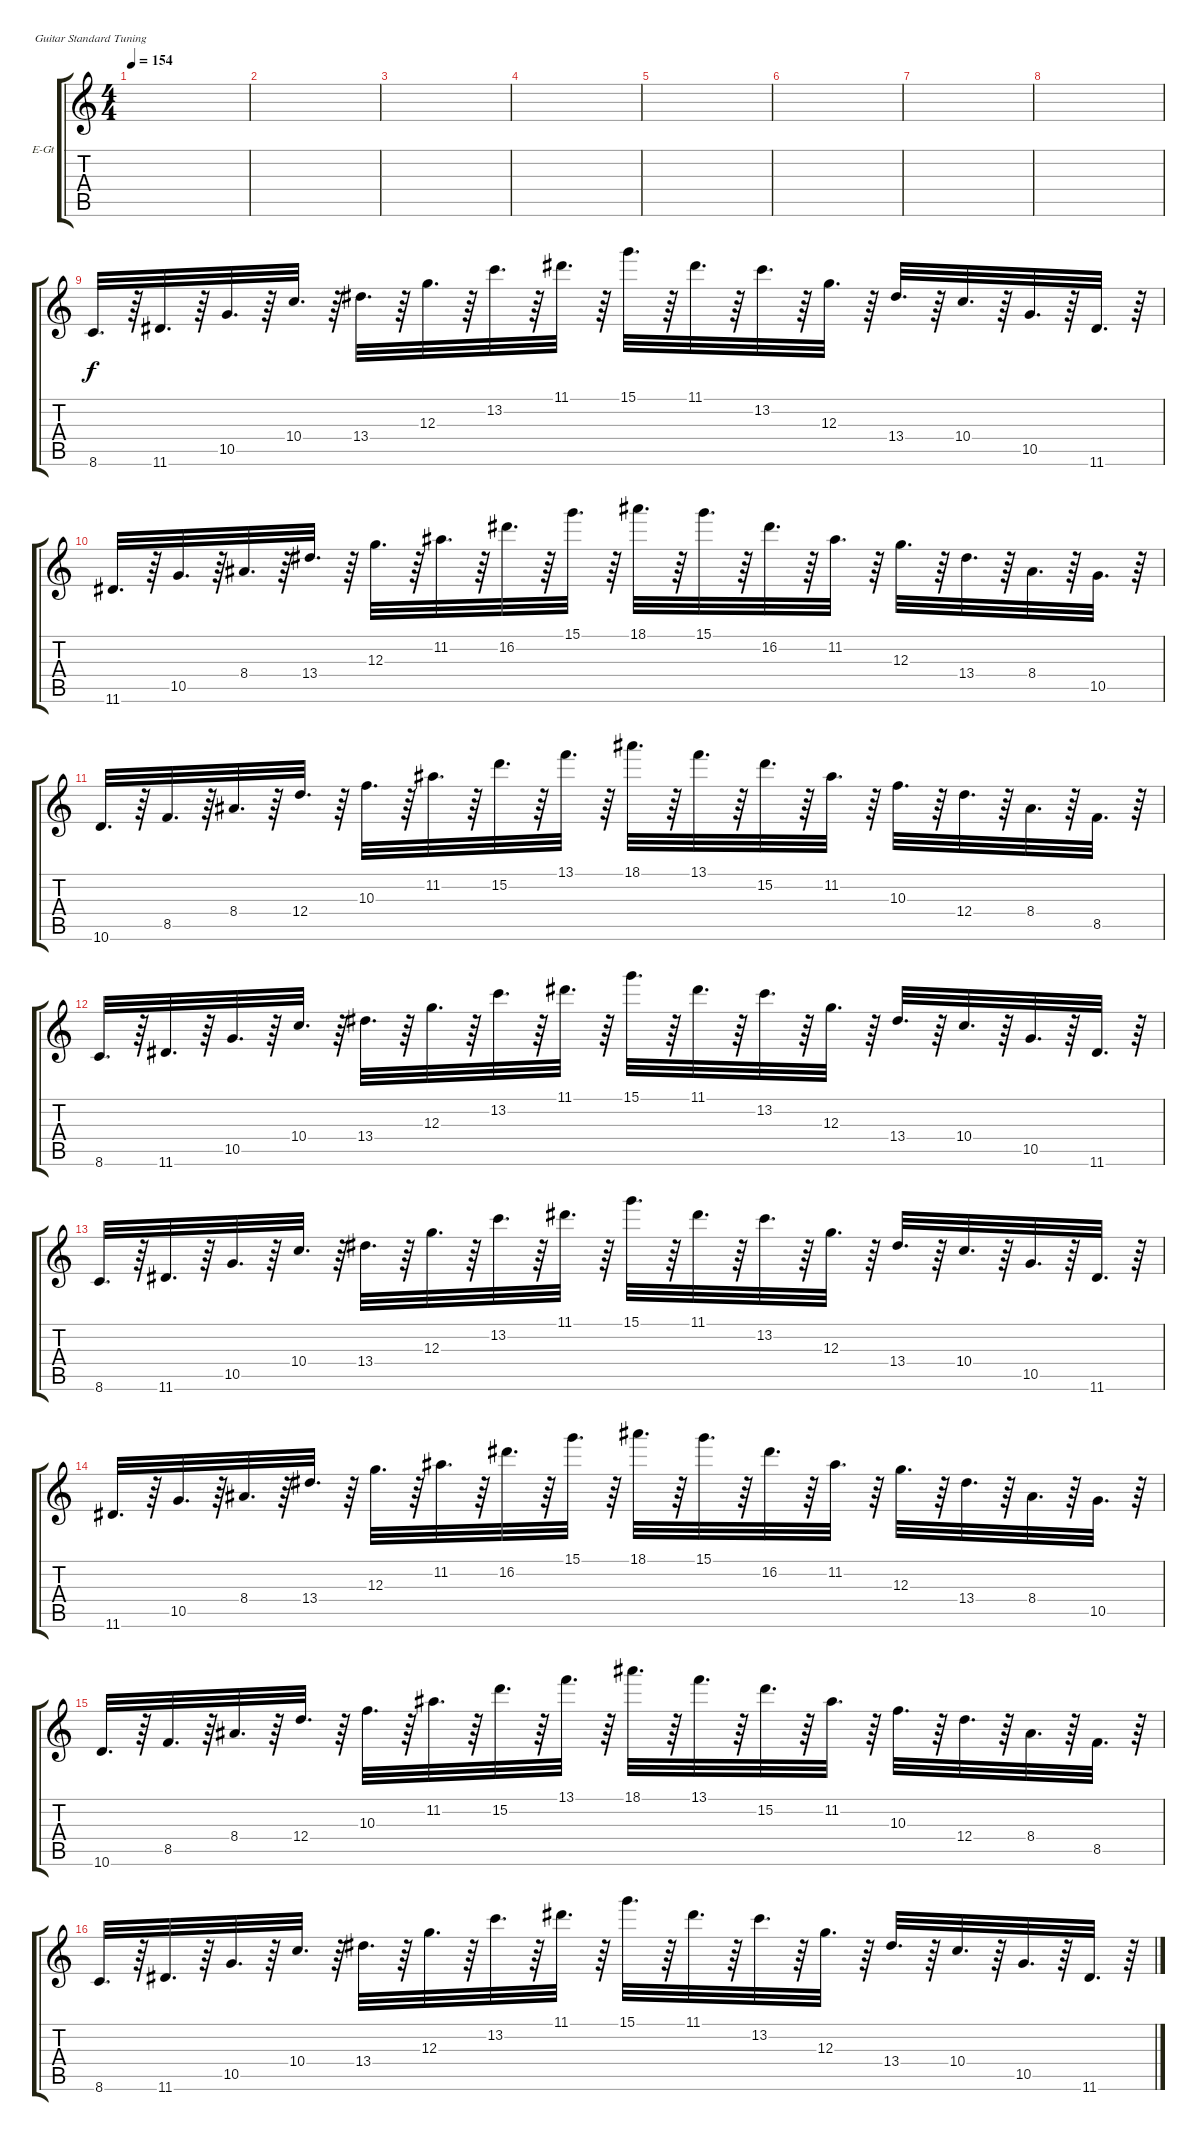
\bracketExtendMode groupsimilarinstruments
\firstSystemTrackNameOrientation horizontal
\otherSystemsTrackNameOrientation horizontal
\track ("Delay" "E-Gt") {instrument electricguitarmuted}
\staff {score tabs}
\tuning (E4 B3 G3 D3 A2 E2)
\ts (4 4)
\tempo 154
\clef g2
\ks c
|
|
|
|
|
|
|
|
8.6.32{d} r.64 11.6.32{d} r.64 10.5.32{d} r.64 10.4.32{d} r.64 13.4.32{d} r.64 12.3.32{d} r.64 13.2.32{d} r.64 11.1.32{d} r.64 15.1.32{d} r.64 11.1.32{d} r.64 13.2.32{d} r.64 12.3.32{d} r.64 13.4.32{d} r.64 10.4.32{d} r.64 10.5.32{d} r.64 11.6.32{d} r.64 |
11.6.32{d} r.64 10.5.32{d} r.64 8.4.32{d} r.64 13.4.32{d} r.64 12.3.32{d} r.64 11.2.32{d} r.64 16.2.32{d} r.64 15.1.32{d} r.64 18.1.32{d} r.64 15.1.32{d} r.64 16.2.32{d} r.64 11.2.32{d} r.64 12.3.32{d} r.64 13.4.32{d} r.64 8.4.32{d} r.64 10.5.32{d} r.64 |
10.6.32{d} r.64 8.5.32{d} r.64 8.4.32{d} r.64 12.4.32{d} r.64 10.3.32{d} r.64 11.2.32{d} r.64 15.2.32{d} r.64 13.1.32{d} r.64 18.1.32{d} r.64 13.1.32{d} r.64 15.2.32{d} r.64 11.2.32{d} r.64 10.3.32{d} r.64 12.4.32{d} r.64 8.4.32{d} r.64 8.5.32{d} r.64 |
8.6.32{d} r.64 11.6.32{d} r.64 10.5.32{d} r.64 10.4.32{d} r.64 13.4.32{d} r.64 12.3.32{d} r.64 13.2.32{d} r.64 11.1.32{d} r.64 15.1.32{d} r.64 11.1.32{d} r.64 13.2.32{d} r.64 12.3.32{d} r.64 13.4.32{d} r.64 10.4.32{d} r.64 10.5.32{d} r.64 11.6.32{d} r.64 |
8.6.32{d} r.64 11.6.32{d} r.64 10.5.32{d} r.64 10.4.32{d} r.64 13.4.32{d} r.64 12.3.32{d} r.64 13.2.32{d} r.64 11.1.32{d} r.64 15.1.32{d} r.64 11.1.32{d} r.64 13.2.32{d} r.64 12.3.32{d} r.64 13.4.32{d} r.64 10.4.32{d} r.64 10.5.32{d} r.64 11.6.32{d} r.64 |
11.6.32{d} r.64 10.5.32{d} r.64 8.4.32{d} r.64 13.4.32{d} r.64 12.3.32{d} r.64 11.2.32{d} r.64 16.2.32{d} r.64 15.1.32{d} r.64 18.1.32{d} r.64 15.1.32{d} r.64 16.2.32{d} r.64 11.2.32{d} r.64 12.3.32{d} r.64 13.4.32{d} r.64 8.4.32{d} r.64 10.5.32{d} r.64 |
10.6.32{d} r.64 8.5.32{d} r.64 8.4.32{d} r.64 12.4.32{d} r.64 10.3.32{d} r.64 11.2.32{d} r.64 15.2.32{d} r.64 13.1.32{d} r.64 18.1.32{d} r.64 13.1.32{d} r.64 15.2.32{d} r.64 11.2.32{d} r.64 10.3.32{d} r.64 12.4.32{d} r.64 8.4.32{d} r.64 8.5.32{d} r.64 |
8.6.32{d} r.64 11.6.32{d} r.64 10.5.32{d} r.64 10.4.32{d} r.64 13.4.32{d} r.64 12.3.32{d} r.64 13.2.32{d} r.64 11.1.32{d} r.64 15.1.32{d} r.64 11.1.32{d} r.64 13.2.32{d} r.64 12.3.32{d} r.64 13.4.32{d} r.64 10.4.32{d} r.64 10.5.32{d} r.64 11.6.32{d} r.64
